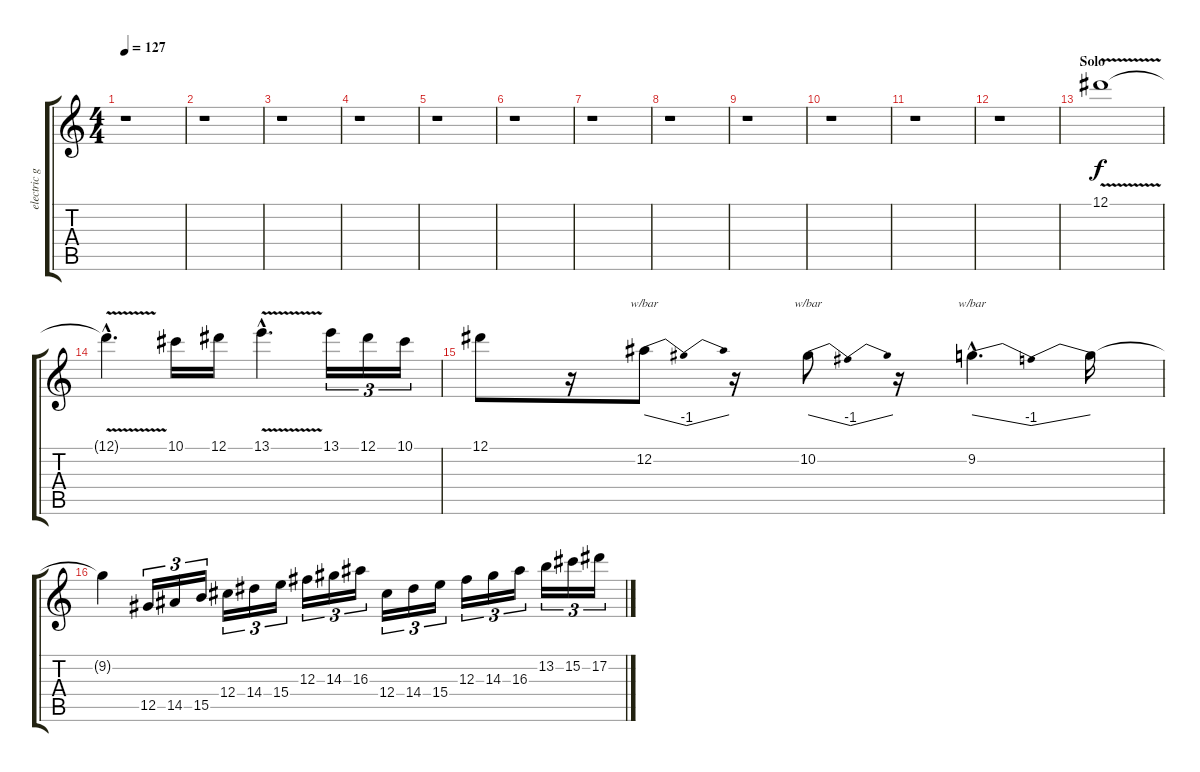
\track ("electric guitar II" "electric g") {instrument distortionguitar}
\staff {score tabs}
\tuning (Eb4 Bb3 Gb3 Db3 Ab2 Eb2) {hide}
\ts (4 4)
\tempo 127
\clef g2
\ks c
r.1{dy f} |
r.1 |
r.1 |
r.1 |
r.1 |
r.1 |
r.1 |
r.1 |
r.1 |
r.1 |
r.1 |
r.1 |
\section ("" "Solo")
12.1{v}.1{volume 15} |
12.1{hac t}.4{d} 10.1.16 12.1.16 13.1{v hac}.4{d} 13.1.16{tu (3 2)} 12.1.16{tu (3 2)} 10.1.16{tu (3 2)} |
12.1.8 r.16 12.2.8{tbe (dip default 0 0 30 -4 60 0)} r.16 10.2.8{tbe (dip default 0 0 30 -4 60 0)} r.16 9.2{hac}.4{d tbe (dip default 0 0 30 -4 60 0)} 9.2{t}.16 |
9.2{t}.4 12.5.16{tu (3 2)} 14.5.16{tu (3 2)} 15.5.16{tu (3 2)} 12.4.16{tu (3 2)} 14.4.16{tu (3 2)} 15.4.16{tu (3 2)} 12.3.16{tu (3 2)} 14.3.16{tu (3 2)} 16.3.16{tu (3 2)} 12.4.16{tu (3 2)} 14.4.16{tu (3 2)} 15.4.16{tu (3 2)} 12.3.16{tu (3 2)} 14.3.16{tu (3 2)} 16.3.16{tu (3 2)} 13.2.16{tu (3 2)} 15.2.16{tu (3 2)} 17.2.16{tu (3 2)}
